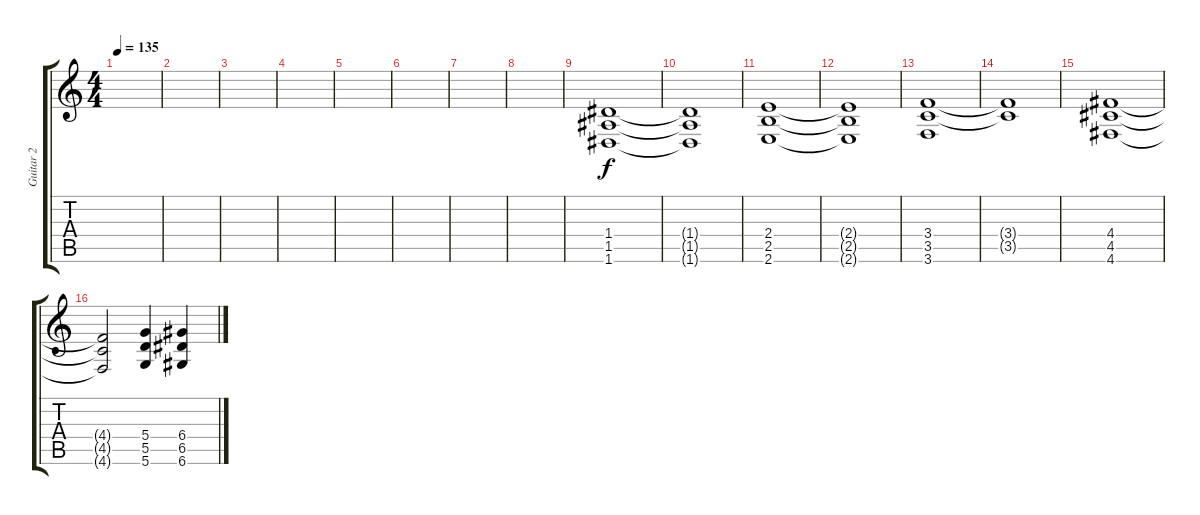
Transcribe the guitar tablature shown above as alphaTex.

\track ("Guitar 2" "Guitar 2") {instrument overdrivenguitar}
\staff {score tabs}
\tuning (E4 B3 G3 D3 A2 D2) {hide}
\ts (4 4)
\tempo 135
\clef g2
\ks c
|
|
|
|
|
|
|
|
(1.4 1.5 1.6).1 |
(1.4{t} 1.5{t} 1.6{t}).1 |
(2.4 2.5 2.6).1 |
(2.4{t} 2.5{t} 2.6{t}).1 |
(3.4 3.5 3.6).1 |
(3.4{t} 3.5{t}).1 |
(4.4 4.5 4.6).1 |
(4.4{t} 4.5{t} 4.6{t}).2 (5.4 5.5 5.6).4 (6.4 6.5 6.6).4
